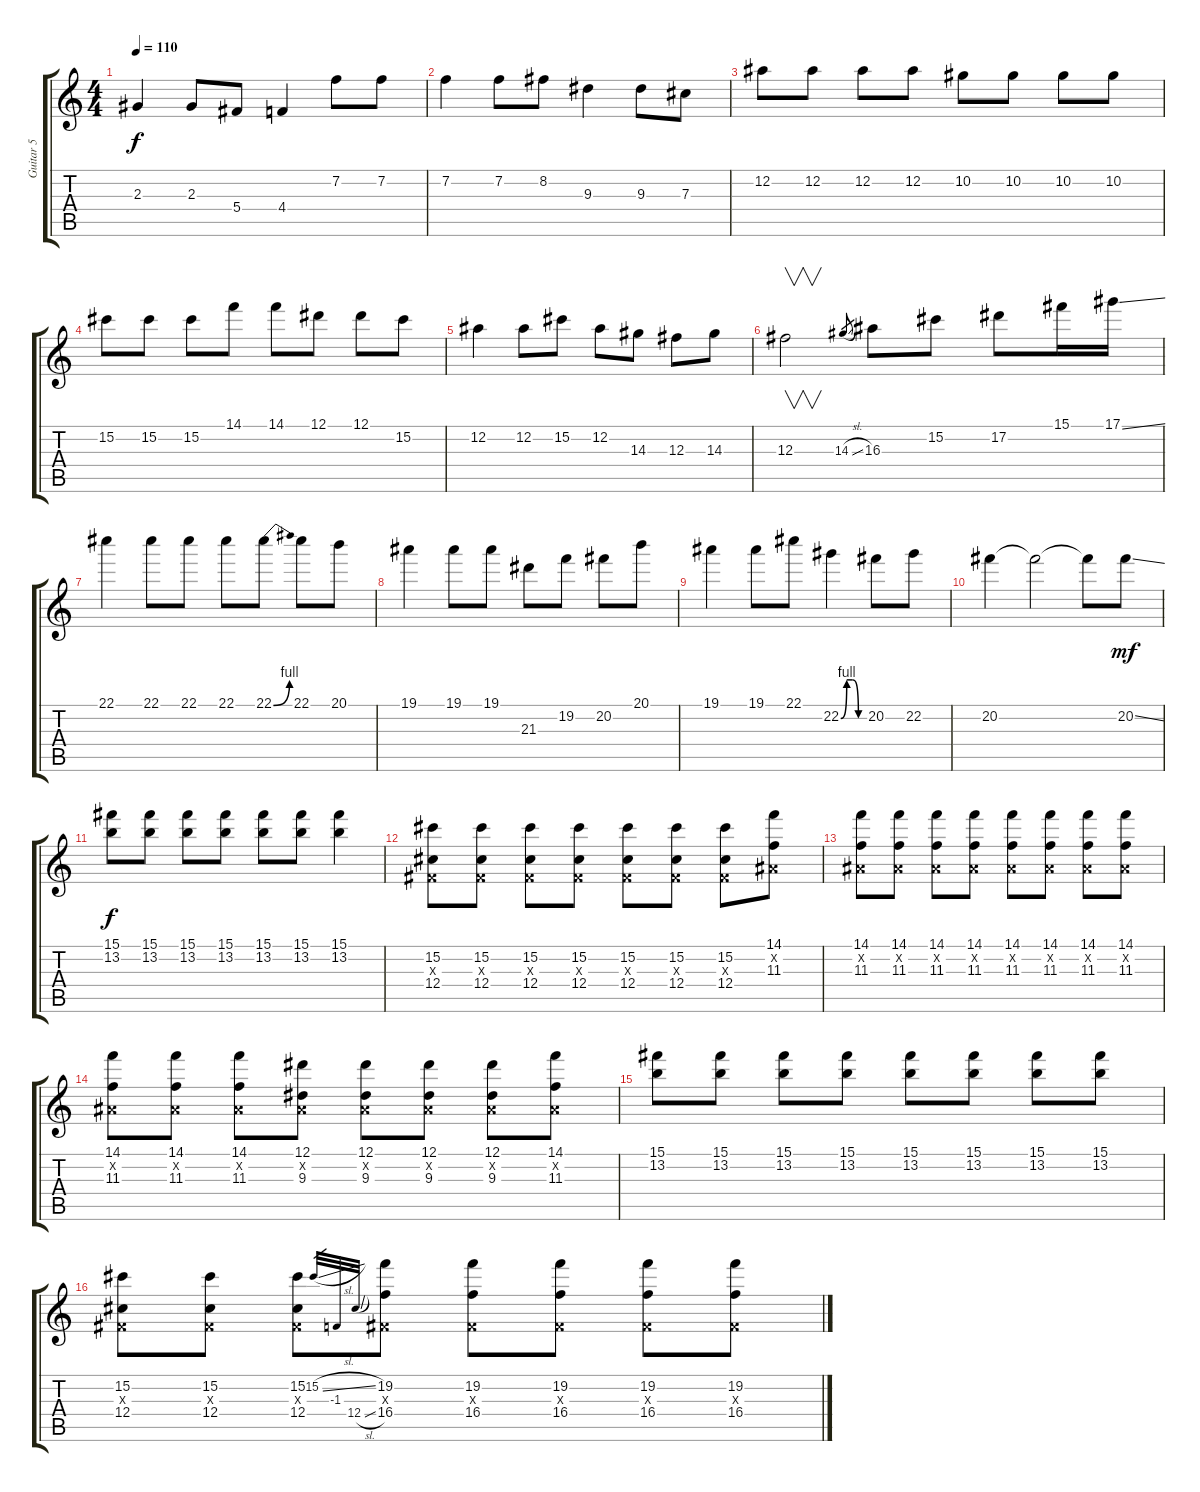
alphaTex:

\track ("Guitar 5" "Guitar 5") {instrument distortionguitar}
\staff {score tabs}
\tuning (Eb4 Bb3 Gb3 Db3 Ab2 Eb2) {hide}
\ts (4 4)
\tempo 110
\clef g2
\ks c
2.3.4{dy f} 2.3.8 5.4.8 4.4.4 7.2.8 7.2.8 |
7.2.4 7.2.8 8.2.8 9.3.4 9.3.8 7.3.8 |
12.2.8 12.2.8 12.2.8 12.2.8 10.2.8 10.2.8 10.2.8 10.2.8 |
15.2.8 15.2.8 15.2.8 14.1.8 14.1.8 12.1.8 12.1.8 15.2.8 |
12.2.4 12.2.8 15.2.8 12.2.8 14.3.8 12.3.8 14.3.8 |
12.3.2{v} 14.3{sl}.8{gr} 16.3.8 15.2.8 17.2.8 15.1.16 17.1{ss}.16 |
22.1.4 22.1.8 22.1.8 22.1.8 22.1{be (bend 0 0 60 4)}.8 22.1.8 20.1.8 |
19.1.4 19.1.8 19.1.8 21.3.8 19.2.8 20.2.8 20.1.8 |
19.1.4 19.1.8 22.1.8 22.2{be (custom 0 0 15 4 30 4 45 0 60 0)}.4 20.2.8 22.2.8 |
20.2.4 20.2{t}.2 20.2{t}.8 20.2{ss}.8{dy mf} |
(15.1 13.2).8{dy f} (15.1 13.2).8 (15.1 13.2).8 (15.1 13.2).8 (15.1 13.2).8 (15.1 13.2).8 (15.1 13.2).4 |
(15.2 0.3{x} 12.4).8 (15.2 0.3{x} 12.4).8 (15.2 0.3{x} 12.4).8 (15.2 0.3{x} 12.4).8 (15.2 0.3{x} 12.4).8 (15.2 0.3{x} 12.4).8 (15.2 0.3{x} 12.4).8 (14.1 0.2{x} 11.3).8 |
(14.1 0.2{x} 11.3).8 (14.1 0.2{x} 11.3).8 (14.1 0.2{x} 11.3).8 (14.1 0.2{x} 11.3).8 (14.1 0.2{x} 11.3).8 (14.1 0.2{x} 11.3).8 (14.1 0.2{x} 11.3).8 (14.1 0.2{x} 11.3).8 |
(14.1 0.2{x} 11.3).8 (14.1 0.2{x} 11.3).8 (14.1 0.2{x} 11.3).8 (12.1 0.2{x} 9.3).8 (12.1 0.2{x} 9.3).8 (12.1 0.2{x} 9.3).8 (12.1 0.2{x} 9.3).8 (14.1 0.2{x} 11.3).8 |
(15.1 13.2).8 (15.1 13.2).8 (15.1 13.2).8 (15.1 13.2).8 (15.1 13.2).8 (15.1 13.2).8 (15.1 13.2).8 (15.1 13.2).8 |
(15.2 0.3{x} 12.4).8 (15.2 0.3{x} 12.4).8 (15.2 0.3{x} 12.4).8 15.2{sl}.32{gr} -1.3.32{gr} 12.4{sl}.32{gr} (19.2 0.3{x} 16.4).8 (19.2 0.3{x} 16.4).8 (19.2 0.3{x} 16.4).8 (19.2 0.3{x} 16.4).8 (19.2 0.3{x} 16.4).8
